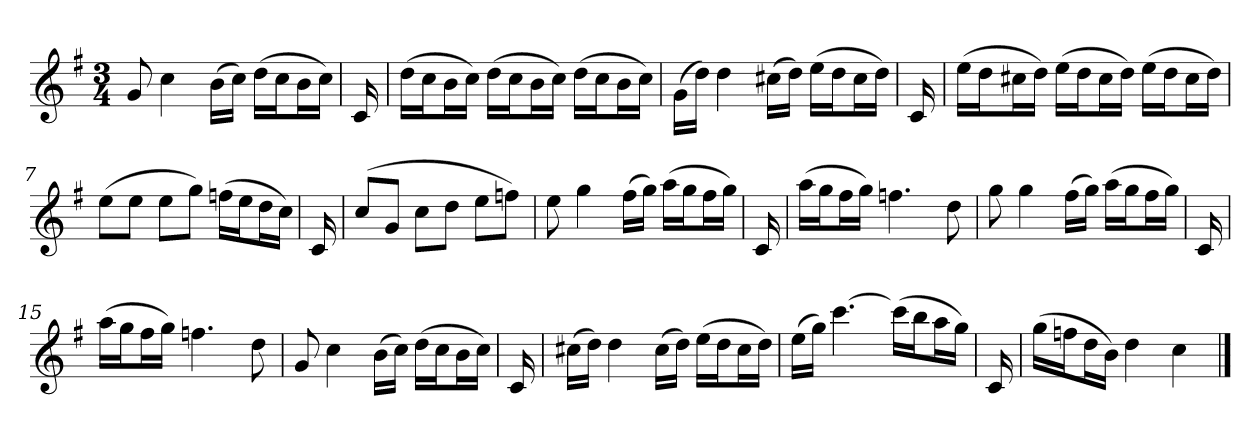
**kern
*part1
*staff1
*clefG2
*k[f#]
*M3/4
=
8g
4cc
(16b\LL
16cc\JJ)
(16dd\LL
16cc\J
16b\L
16cc\JJ)
=2y
16c
=3
(16dd\LL
16cc\J
16b\L
16cc\JJ)
(16dd\LL
16cc\J
16b\L
16cc\JJ)
(16dd\LL
16cc\J
16b\L
16cc\JJ)
=4y
(16g\LL
16dd\JJ)
4dd
(16cc#X\LL
16dd\JJ)
(16ee\LL
16dd\J
16cc#\L
16dd\JJ)
=5y
16c
=6
(16ee\LL
16dd\J
16cc#X\L
16dd\JJ)
(16ee\LL
16dd\J
16cc#\L
16dd\JJ)
(16ee\LL
16dd\J
16cc#\L
16dd\JJ)
=7y
(8ee\L
8ee\J
8ee\L
8gg\J)
(16ffn\LL
16ee\J
16dd\L
16cc\JJ)
=8y
16c
=9
(8cc/L
8g/J
8cc\L
8dd\J
8ee\L
8ffn\J)
=10y
8ee
4gg
(16ff#\LL
16gg\JJ)
(16aa\LL
16gg\J
16ff#\L
16gg\JJ)
=11y
16c
=12
(16aa\LL
16gg\J
16ff#\L
16gg\JJ)
4.ffn
8dd
=13y
8gg
4gg
(16ff#\LL
16gg\JJ)
(16aa\LL
16gg\J
16ff#\L
16gg\JJ)
=14y
16c
=15
(16aa\LL
16gg\J
16ff#\L
16gg\JJ)
4.ffn
8dd
=16y
8g
4cc
(16b\LL
16cc\JJ)
(16dd\LL
16cc\J
16b\L
16cc\JJ)
=17y
16c
=18
(16cc#X\LL
16dd\JJ)
4dd
(16cc#\LL
16dd\JJ)
(16ee\LL
16dd\J
16cc#\L
16dd\JJ)
=19y
(16ee\LL
16gg\JJ)
[4.ccc
(16ccc\LL]
16bb\J
16aa\L
16gg\JJ)
=20y
16c
=21
(16gg\LL
16ffn\J
16dd\L
16b\JJ)
4dd
4cc
==
*-
